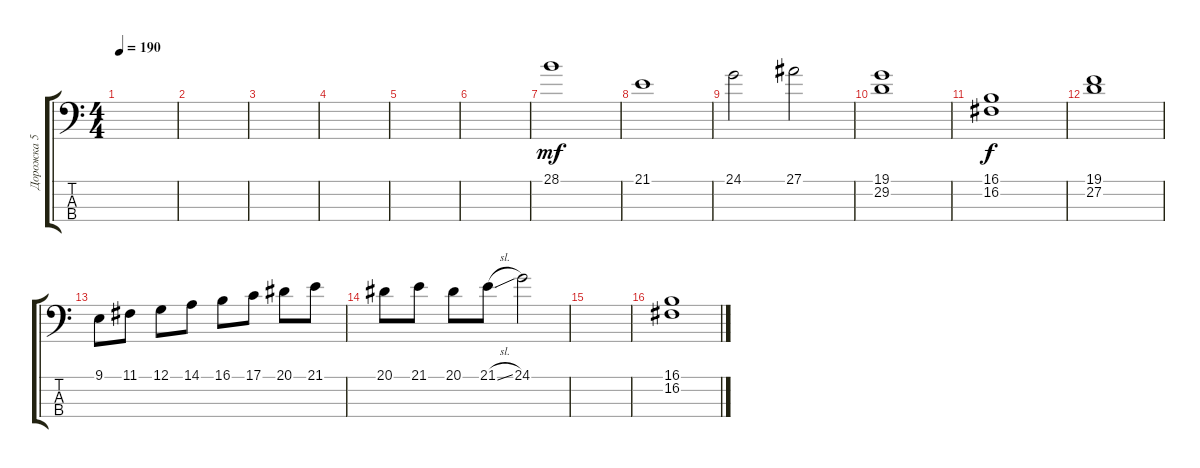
\track ("Дорожка 5" "Дорожка 5") {instrument lead1square}
\staff {score tabs}
\tuning (G2 D2 A1 E1) {hide}
\ts (4 4)
\tempo 190
\clef f4
\ks c
|
|
|
|
|
|
28.1.1{dy mf} |
21.1.1 |
24.1.2 27.1.2 |
(19.1 29.2).1 |
(16.1 16.2).1{dy f} |
(19.1 27.2).1 |
9.1.8 11.1.8 12.1.8 14.1.8 16.1.8 17.1.8 20.1.8 21.1.8 |
20.1.8 21.1.8 20.1.8 21.1{sl}.8 24.1.2 |
|
(16.1 16.2).1
